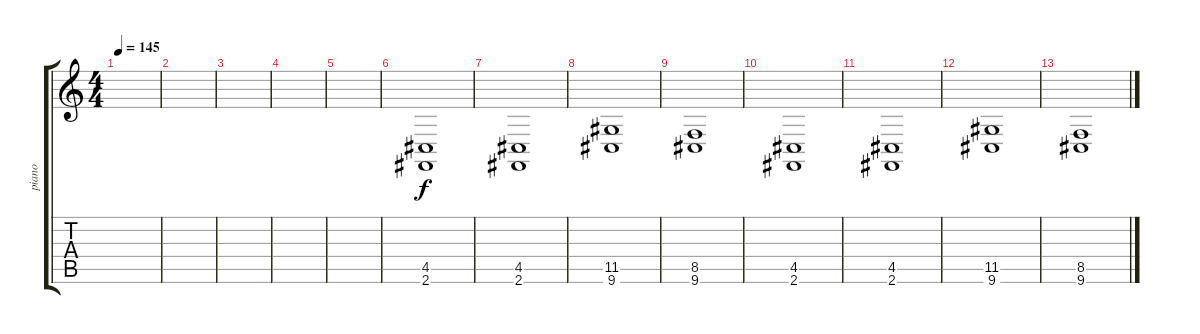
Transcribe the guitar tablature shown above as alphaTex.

\track ("piano" "piano") {instrument electricgrandpiano}
\staff {score tabs}
\tuning (E4 B3 G3 D3 A2 E2) {hide}
\ts (4 4)
\tempo 145
\clef g2
\ks c
|
|
|
|
|
(4.5 2.6).1{instrument electricgrandpiano} |
(4.5 2.6).1 |
(11.5 9.6).1 |
(8.5 9.6).1 |
(4.5 2.6).1 |
(4.5 2.6).1 |
(11.5 9.6).1 |
(8.5 9.6).1
